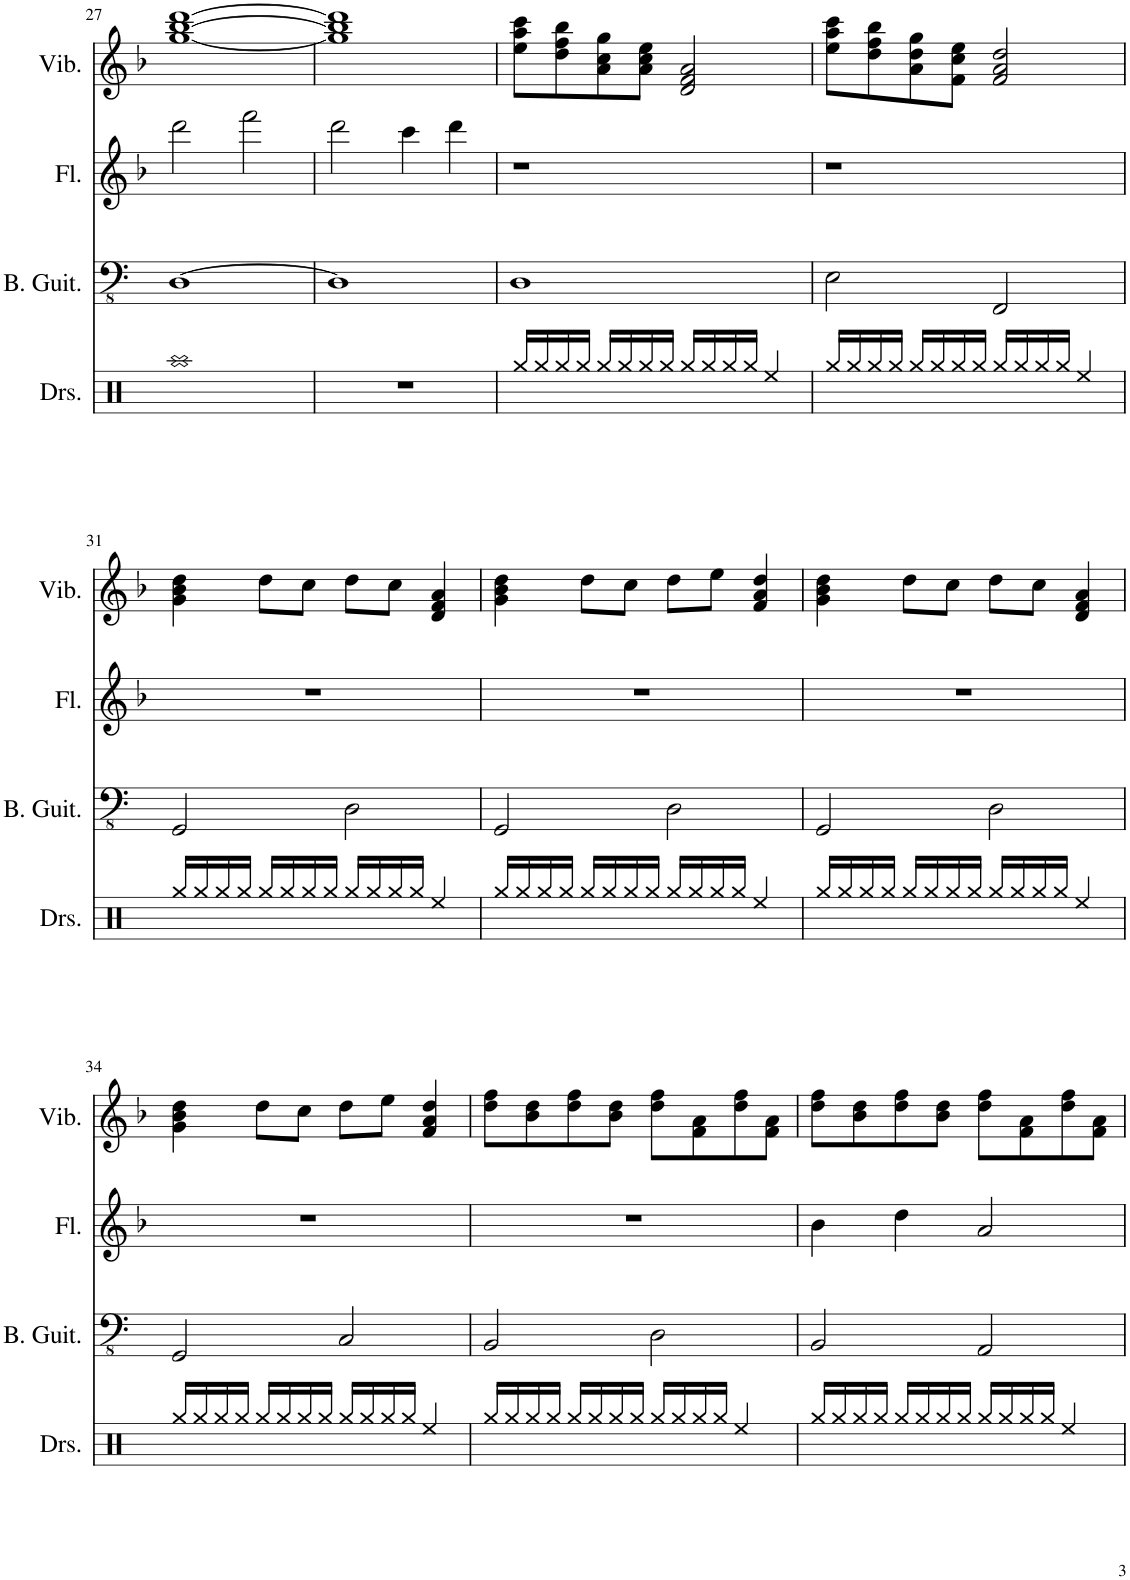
**kern	**kern	**kern	**kern
*part4	*part3	*part2	*part1
*staff4	*staff3	*staff2	*staff1
*I"Drumset	*I"Bass Guitar	*I"Flute	*I"Vibraphone
*I'Drs.	*I'B. Guit.	*I'Fl.	*I'Vib.
!!LO:PB:g=z
*clefX	*clefFv4	*clefG2	*clefG2
*k[]	*k[]	*k[b-]	*k[b-]
*M4/4	*M4/4	*M4/4	*M4/4
=27	=27	=27	=27
1Raa	[1DD	2ddd\	[1gg [1bb- [1ddd
.	.	2fff\	.
=28	=28	=28	=28
1r	1DD]	2ddd\	1gg] 1bb-] 1ddd]
.	.	4ccc\	.
.	.	4ddd\	.
=29	=29	=29	=29
16Rgg/LL	1DD	1r	8ee\ 8aa\ 8ccc\L
16Rgg/	.	.	.
16Rgg/	.	.	8dd\ 8ff\ 8bb-\
16Rgg/JJ	.	.	.
16Rgg/LL	.	.	8a\ 8cc\ 8gg\
16Rgg/	.	.	.
16Rgg/	.	.	8a\ 8cc\ 8ee\J
16Rgg/JJ	.	.	.
16Rgg/LL	.	.	2d/ 2f/ 2a/
16Rgg/	.	.	.
16Rgg/	.	.	.
16Rgg/JJ	.	.	.
4Ree/	.	.	.
=30	=30	=30	=30
16Rgg/LL	2EE\	1r	8ee\ 8aa\ 8ccc\L
16Rgg/	.	.	.
16Rgg/	.	.	8dd\ 8ff\ 8bb-\
16Rgg/JJ	.	.	.
16Rgg/LL	.	.	8a\ 8dd\ 8gg\
16Rgg/	.	.	.
16Rgg/	.	.	8f\ 8cc\ 8ee\J
16Rgg/JJ	.	.	.
16Rgg/LL	2FFF/	.	2f/ 2a/ 2dd/
16Rgg/	.	.	.
16Rgg/	.	.	.
16Rgg/JJ	.	.	.
4Ree/	.	.	.
!!LO:LB:g=z
=31	=31	=31	=31
16Rgg/LL	2GGG/	1r	4g\ 4b-\ 4dd\
16Rgg/	.	.	.
16Rgg/	.	.	.
16Rgg/JJ	.	.	.
16Rgg/LL	.	.	8dd\L
16Rgg/	.	.	.
16Rgg/	.	.	8cc\J
16Rgg/JJ	.	.	.
16Rgg/LL	2DD\	.	8dd\L
16Rgg/	.	.	.
16Rgg/	.	.	8cc\J
16Rgg/JJ	.	.	.
4Ree/	.	.	4d/ 4f/ 4a/
=32	=32	=32	=32
16Rgg/LL	2GGG/	1r	4g\ 4b-\ 4dd\
16Rgg/	.	.	.
16Rgg/	.	.	.
16Rgg/JJ	.	.	.
16Rgg/LL	.	.	8dd\L
16Rgg/	.	.	.
16Rgg/	.	.	8cc\J
16Rgg/JJ	.	.	.
16Rgg/LL	2DD\	.	8dd\L
16Rgg/	.	.	.
16Rgg/	.	.	8ee\J
16Rgg/JJ	.	.	.
4Ree/	.	.	4f/ 4a/ 4dd/
=33	=33	=33	=33
16Rgg/LL	2GGG/	1r	4g\ 4b-\ 4dd\
16Rgg/	.	.	.
16Rgg/	.	.	.
16Rgg/JJ	.	.	.
16Rgg/LL	.	.	8dd\L
16Rgg/	.	.	.
16Rgg/	.	.	8cc\J
16Rgg/JJ	.	.	.
16Rgg/LL	2DD\	.	8dd\L
16Rgg/	.	.	.
16Rgg/	.	.	8cc\J
16Rgg/JJ	.	.	.
4Ree/	.	.	4d/ 4f/ 4a/
!!LO:LB:g=z
=34	=34	=34	=34
16Rgg/LL	2GGG/	1r	4g\ 4b-\ 4dd\
16Rgg/	.	.	.
16Rgg/	.	.	.
16Rgg/JJ	.	.	.
16Rgg/LL	.	.	8dd\L
16Rgg/	.	.	.
16Rgg/	.	.	8cc\J
16Rgg/JJ	.	.	.
16Rgg/LL	2CC/	.	8dd\L
16Rgg/	.	.	.
16Rgg/	.	.	8ee\J
16Rgg/JJ	.	.	.
4Ree/	.	.	4f/ 4a/ 4dd/
=35	=35	=35	=35
16Rgg/LL	2BBB/	1r	8dd\ 8ff\L
16Rgg/	.	.	.
16Rgg/	.	.	8b-\ 8dd\
16Rgg/JJ	.	.	.
16Rgg/LL	.	.	8dd\ 8ff\
16Rgg/	.	.	.
16Rgg/	.	.	8b-\ 8dd\J
16Rgg/JJ	.	.	.
16Rgg/LL	2DD\	.	8dd\ 8ff\L
16Rgg/	.	.	.
16Rgg/	.	.	8f\ 8a\
16Rgg/JJ	.	.	.
4Ree/	.	.	8dd\ 8ff\
.	.	.	8f\ 8a\J
=36	=36	=36	=36
16Rgg/LL	2BBB/	4b-\	8dd\ 8ff\L
16Rgg/	.	.	.
16Rgg/	.	.	8b-\ 8dd\
16Rgg/JJ	.	.	.
16Rgg/LL	.	4dd\	8dd\ 8ff\
16Rgg/	.	.	.
16Rgg/	.	.	8b-\ 8dd\J
16Rgg/JJ	.	.	.
16Rgg/LL	2AAA/	2a/	8dd\ 8ff\L
16Rgg/	.	.	.
16Rgg/	.	.	8f\ 8a\
16Rgg/JJ	.	.	.
4Ree/	.	.	8dd\ 8ff\
.	.	.	8f\ 8a\J
=	=	=	=
*-	*-	*-	*-
